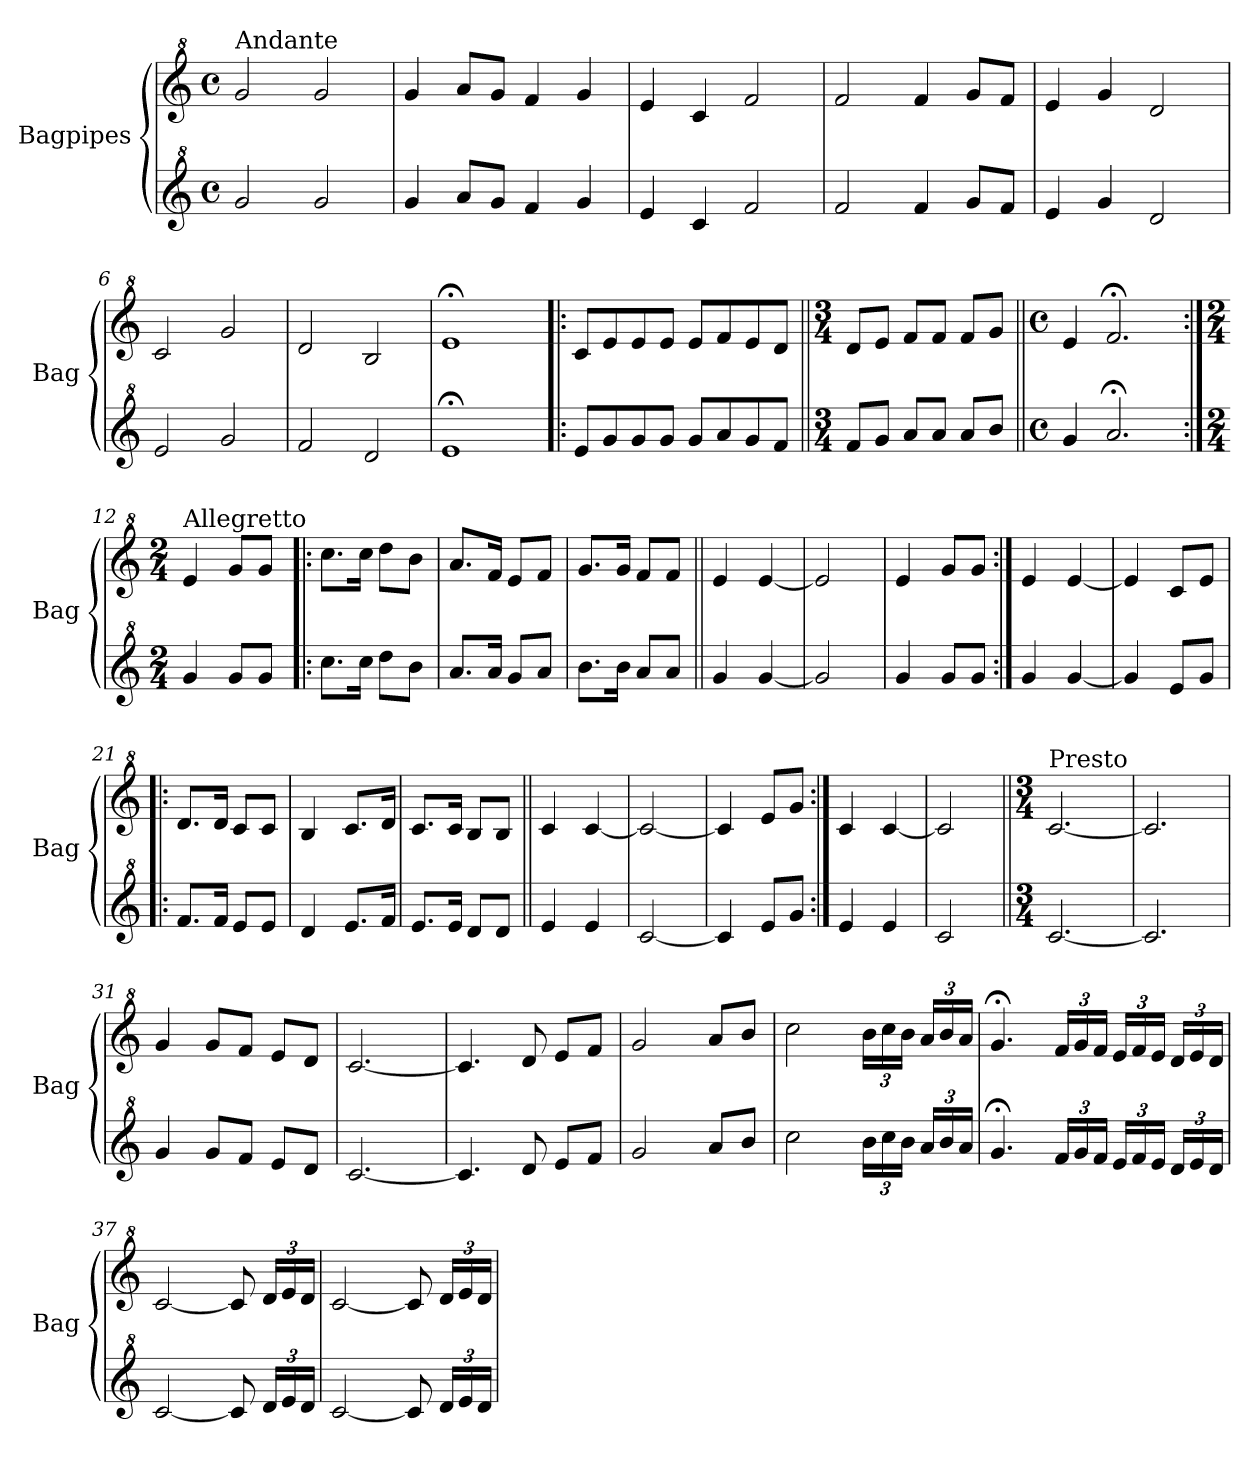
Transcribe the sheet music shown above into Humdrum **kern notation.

**kern	**kern
*part2	*part1
*staff2	*staff1
*I"Bagpipes	*I"Bagpipes
*I'Bag	*I'Bag
*clefG^2	*clefG^2
*k[]	*k[]
*C:	*C:
*M4/4	*M4/4
*met(c)	*met(c)
=1	=1
!	!LO:TX:a:t=Andante
2gg/	2gg/
2gg/	2gg/
=2	=2
4gg/	4gg/
8aa/L	8aa/L
8gg/J	8gg/J
4ff/	4ff/
4gg/	4gg/
=3	=3
4ee/	4ee/
4cc/	4cc/
2ff/	2ff/
=4	=4
2ff/	2ff/
4ff/	4ff/
8gg/L	8gg/L
8ff/J	8ff/J
=5	=5
4ee/	4ee/
4gg/	4gg/
2dd/	2dd/
=6	=6
2ee/	2cc/
2gg/	2gg/
=7	=7
2ff/	2dd/
2dd/	2b/
=8	=8
1ee;<	1ee;<
=9!|:	=9!|:
8ee/L	8cc/L
8gg/	8ee/
8gg/	8ee/
8gg/J	8ee/J
8gg/L	8ee/L
8aa/	8ff/
8gg/	8ee/
8ff/J	8dd/J
=10||	=10||
*M3/4	*M3/4
8ff/L	8dd/L
8gg/J	8ee/J
8aa/L	8ff/L
8aa/J	8ff/J
8aa/L	8ff/L
8bb/J	8gg/J
!!LO:LB:g=z
=11||	=11||
*M4/4	*M4/4
*met(c)	*met(c)
4gg/	4ee/
2.aa;</	2.ff;</
=12:|!	=12:|!
*M2/4	*M2/4
!	!LO:TX:a:t=Allegretto
4gg/	4ee/
8gg/L	8gg/L
8gg/J	8gg/J
=13!|:	=13!|:
8.ccc\L	8.ccc\L
16ccc\Jk	16ccc\Jk
8ddd\L	8ddd\L
8bb\J	8bb\J
=14	=14
8.aa/L	8.aa/L
16aa/Jk	16ff/Jk
8gg/L	8ee/L
8aa/J	8ff/J
=15	=15
8.bb\L	8.gg/L
16bb\Jk	16gg/Jk
8aa/L	8ff/L
8aa/J	8ff/J
=16||	=16||
4gg/	4ee/
[4gg/	[4ee/
=17	=17
2gg/]	2ee/]
=18	=18
4gg/	4ee/
8gg/L	8gg/L
8gg/J	8gg/J
=19:|!	=19:|!
4gg/	4ee/
[4gg/	[4ee/
=20	=20
4gg/]	4ee/]
8ee/L	8cc/L
8gg/J	8ee/J
=21!|:	=21!|:
8.ff/L	8.dd/L
16ff/Jk	16dd/Jk
8ee/L	8cc/L
8ee/J	8cc/J
!!LO:LB:g=z
=22	=22
4dd/	4b/
8.ee/L	8.cc/L
16ff/Jk	16dd/Jk
=23	=23
8.ee/L	8.cc/L
16ee/Jk	16cc/Jk
8dd/L	8b/L
8dd/J	8b/J
=24||	=24||
4ee/	4cc/
4ee/	[4cc/
=25	=25
[2cc/	2cc/_
=26	=26
4cc/]	4cc/]
8ee/L	8ee/L
8gg/J	8gg/J
=27:|!	=27:|!
4ee/	4cc/
4ee/	[4cc/
=28	=28
2cc/	2cc/]
=29||	=29||
*M3/4	*M3/4
!	!LO:TX:a:t=Presto
[2.cc/	[2.cc/
=30	=30
2.cc/]	2.cc/]
=31	=31
4gg/	4gg/
8gg/L	8gg/L
8ff/J	8ff/J
8ee/L	8ee/L
8dd/J	8dd/J
=32	=32
[2.cc/	[2.cc/
=33	=33
4.cc/]	4.cc/]
8dd/	8dd/
8ee/L	8ee/L
8ff/J	8ff/J
=34	=34
2gg/	2gg/
8aa/L	8aa/L
8bb/J	8bb/J
!!LO:LB:g=z
=35	=35
2ccc\	2ccc\
*Xbrackettup	*Xbrackettup
24bb\LL	24bb\LL
24ccc\	24ccc\
24bb\JJ	24bb\JJ
24aa/LL	24aa/LL
24bb/	24bb/
24aa/JJ	24aa/JJ
=36	=36
4.gg;</	4.gg;</
24ff/LL	24ff/LL
24gg/	24gg/
24ff/JJ	24ff/JJ
24ee/LL	24ee/LL
24ff/	24ff/
24ee/JJ	24ee/JJ
24dd/LL	24dd/LL
24ee/	24ee/
24dd/JJ	24dd/JJ
=37	=37
[2cc/	[2cc/
8cc/]	8cc/]
24dd/LL	24dd/LL
24ee/	24ee/
24dd/JJ	24dd/JJ
=38	=38
[2cc/	[2cc/
8cc/]	8cc/]
24dd/LL	24dd/LL
24ee/	24ee/
24dd/JJ	24dd/JJ
=	=
*-	*-
